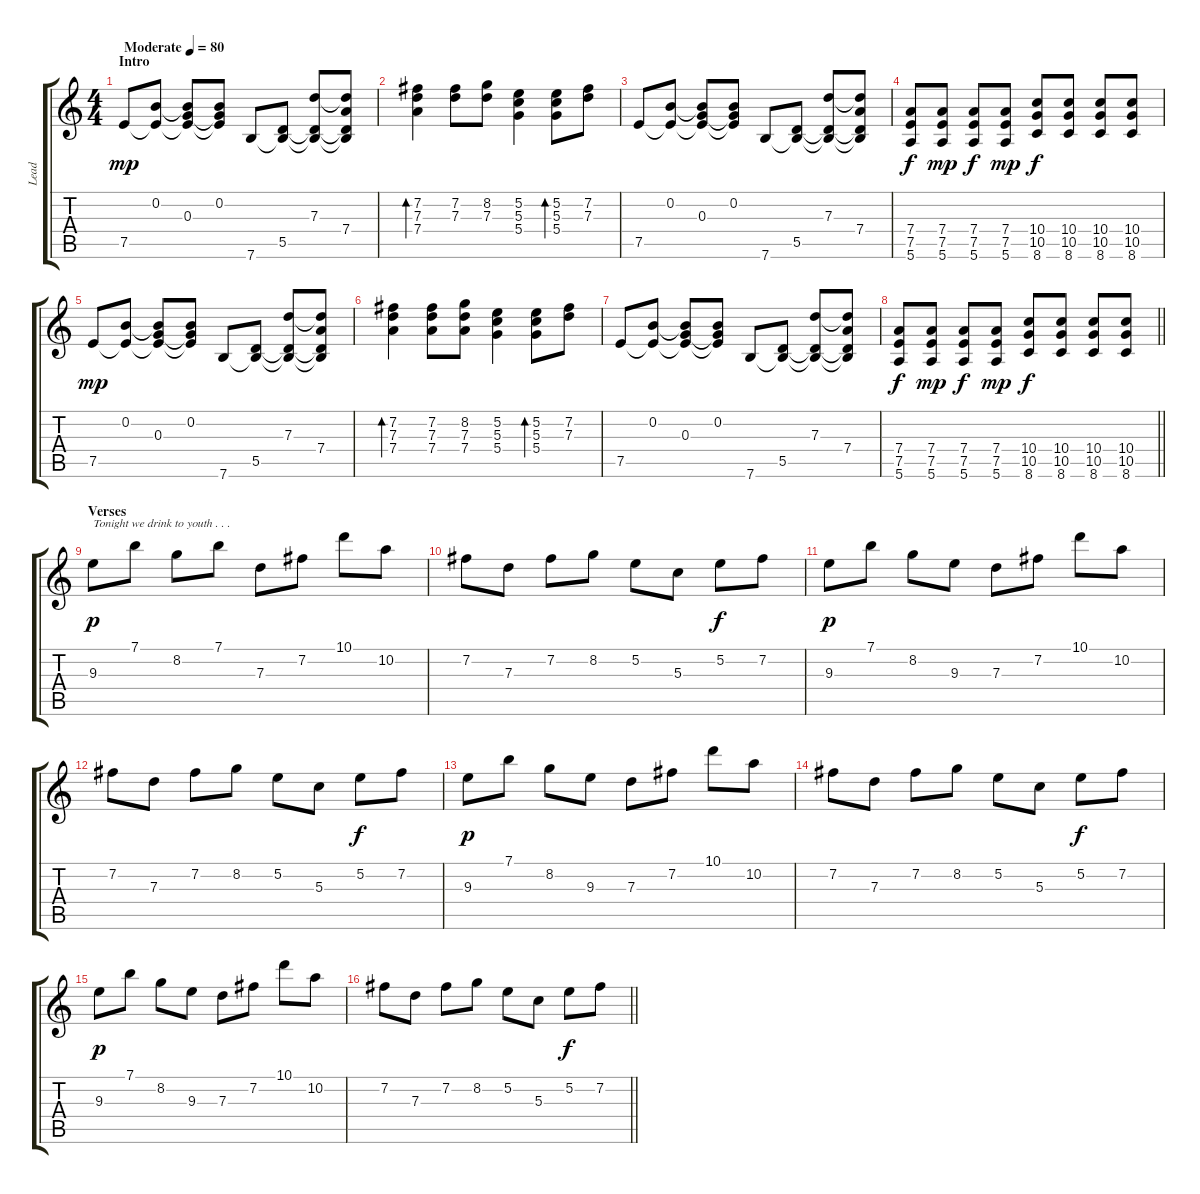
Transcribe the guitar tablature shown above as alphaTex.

\track ("Lead" "Lead") {instrument overdrivenguitar}
\staff {score tabs}
\tuning (E4 B3 G3 D3 A2 E2) {hide}
\ts (4 4)
\section ("" "Intro")
\tempo (80 "Moderate")
\clef g2
\ks c
7.5.8{dy mp instrument overdrivenguitar} (0.2 7.5{t}).8 (0.2{t} 0.3 7.5{t}).8 (0.2 0.3{t} 7.5{t}).8 7.6.8 (5.5 7.6{t}).8 (7.3 5.5{t} 7.6{t}).8 (7.3{t} 7.4 5.5{t} 7.6{t}).8 |
(7.2 7.3 7.4).4{bd 60} (7.2 7.3).8 (8.2 7.3).8 (5.2 5.3 5.4).4 (5.2 5.3 5.4).8{bd 60} (7.2 7.3).8 |
7.5.8 (0.2 7.5{t}).8 (0.2{t} 0.3 7.5{t}).8 (0.2 0.3{t} 7.5{t}).8 7.6.8 (5.5 7.6{t}).8 (7.3 5.5{t} 7.6{t}).8 (7.3{t} 7.4 5.5{t} 7.6{t}).8 |
(7.4 7.5 5.6).8{dy f} (7.4 7.5 5.6).8{dy mp} (7.4 7.5 5.6).8{dy f} (7.4 7.5 5.6).8{dy mp} (10.4 10.5 8.6).8{dy f} (10.4 10.5 8.6).8 (10.4 10.5 8.6).8 (10.4 10.5 8.6).8 |
7.5.8{dy mp} (0.2 7.5{t}).8 (0.2{t} 0.3 7.5{t}).8 (0.2 0.3{t} 7.5{t}).8 7.6.8 (5.5 7.6{t}).8 (7.3 5.5{t} 7.6{t}).8 (7.3{t} 7.4 5.5{t} 7.6{t}).8 |
(7.2 7.3 7.4).4{bd 240} (7.2 7.3 7.4).8 (8.2 7.3 7.4).8 (5.2 5.3 5.4).4 (5.2 5.3 5.4).8{bd 60} (7.2 7.3).8 |
7.5.8 (0.2 7.5{t}).8 (0.2{t} 0.3 7.5{t}).8 (0.2 0.3{t} 7.5{t}).8 7.6.8 (5.5 7.6{t}).8 (7.3 5.5{t} 7.6{t}).8 (7.3{t} 7.4 5.5{t} 7.6{t}).8 |
\barLineRight lightlight
(7.4 7.5 5.6).8{dy f} (7.4 7.5 5.6).8{dy mp} (7.4 7.5 5.6).8{dy f} (7.4 7.5 5.6).8{dy mp} (10.4 10.5 8.6).8{dy f} (10.4 10.5 8.6).8 (10.4 10.5 8.6).8 (10.4 10.5 8.6).8 |
\section ("" "Verses")
9.3.8{txt "Tonight we drink to youth . . ." dy p} 7.1.8 8.2.8 7.1.8 7.3.8 7.2.8 10.1.8 10.2.8 |
7.2.8 7.3.8 7.2.8 8.2.8 5.2.8 5.3.8 5.2.8{dy f} 7.2.8 |
9.3.8{dy p} 7.1.8 8.2.8 9.3.8 7.3.8 7.2.8 10.1.8 10.2.8 |
7.2.8 7.3.8 7.2.8 8.2.8 5.2.8 5.3.8 5.2.8{dy f} 7.2.8 |
9.3.8{dy p} 7.1.8 8.2.8 9.3.8 7.3.8 7.2.8 10.1.8 10.2.8 |
7.2.8 7.3.8 7.2.8 8.2.8 5.2.8 5.3.8 5.2.8{dy f} 7.2.8 |
9.3.8{dy p} 7.1.8 8.2.8 9.3.8 7.3.8 7.2.8 10.1.8 10.2.8 |
\barLineRight lightlight
7.2.8 7.3.8 7.2.8 8.2.8 5.2.8 5.3.8 5.2.8{dy f} 7.2.8
